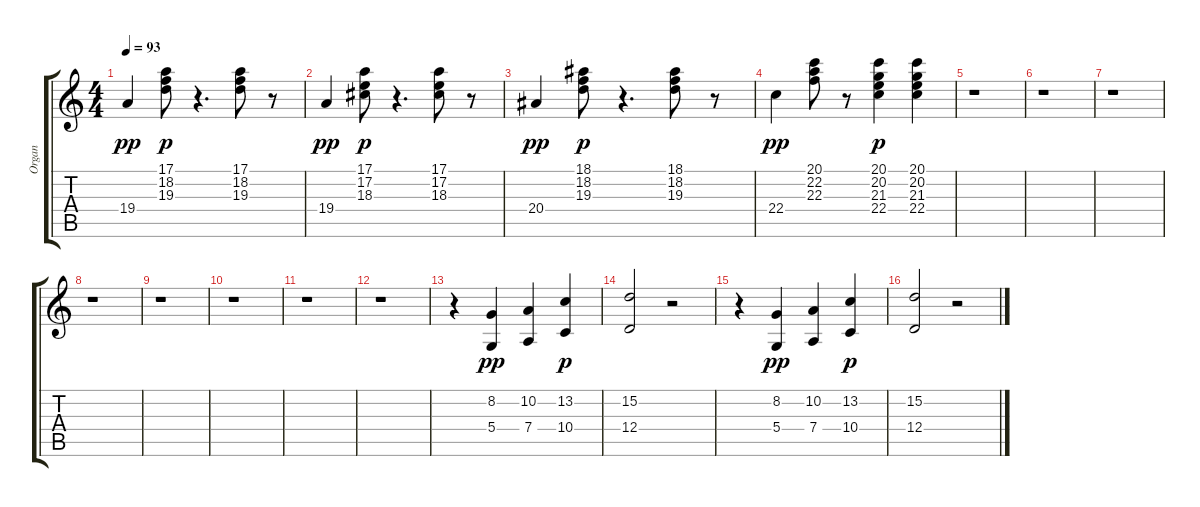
\track ("Organ" "Organ") {instrument rockorgan}
\staff {score tabs}
\tuning (E4 B3 G3 D3 A2 E2) {hide}
\ts (4 4)
\tempo 93
\clef g2
\ks c
19.4.4{dy pp} (17.1 18.2 19.3).8{dy p} r.4{d} (17.1 18.2 19.3).8 r.8 |
19.4.4{dy pp} (17.1 17.2 18.3).8{dy p} r.4{d} (17.1 17.2 18.3).8 r.8 |
20.4.4{dy pp} (18.1 18.2 19.3).8{dy p} r.4{d} (18.1 18.2 19.3).8 r.8 |
22.4.4{dy pp} (20.1 22.2 22.3).8 r.8 (20.1 20.2 21.3 22.4).4{dy p} (20.1 20.2 21.3 22.4).4 |
r.1 |
r.1 |
r.1 |
r.1 |
r.1 |
r.1 |
r.1 |
r.1 |
r.4 (8.2 5.4).4{dy pp} (10.2 7.4).4 (13.2 10.4).4{dy p} |
(15.2 12.4).2 r.2 |
r.4 (8.2 5.4).4{dy pp} (10.2 7.4).4 (13.2 10.4).4{dy p} |
(15.2 12.4).2 r.2
